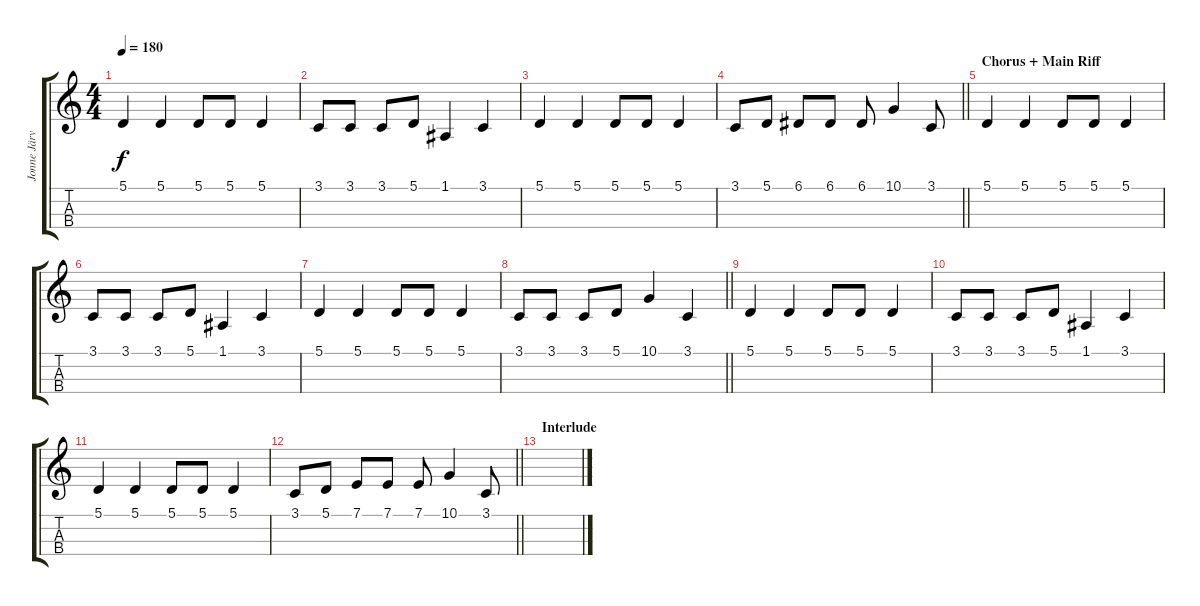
\track ("Jonne Järvelä" "Jonne Järv") {instrument lead6voice}
\staff {score tabs}
\tuning (A3 D3 G2 C2) {hide}
\ts (4 4)
\tempo 180
\clef g2
\ks c
5.1.4{dy f} 5.1.4 5.1.8 5.1.8 5.1.4 |
3.1.8 3.1.8 3.1.8 5.1.8 1.1.4 3.1.4 |
5.1.4 5.1.4 5.1.8 5.1.8 5.1.4 |
\barLineRight lightlight
3.1.8 5.1.8 6.1.8 6.1.8 6.1.8 10.1.4 3.1.8 |
\section ("" "Chorus + Main Riff")
5.1.4 5.1.4 5.1.8 5.1.8 5.1.4 |
3.1.8 3.1.8 3.1.8 5.1.8 1.1.4 3.1.4 |
5.1.4 5.1.4 5.1.8 5.1.8 5.1.4 |
\barLineRight lightlight
3.1.8 3.1.8 3.1.8 5.1.8 10.1.4 3.1.4 |
5.1.4 5.1.4 5.1.8 5.1.8 5.1.4 |
3.1.8 3.1.8 3.1.8 5.1.8 1.1.4 3.1.4 |
5.1.4 5.1.4 5.1.8 5.1.8 5.1.4 |
\barLineRight lightlight
3.1.8 5.1.8 7.1.8 7.1.8 7.1.8 10.1.4 3.1.8 |
\section ("" "Interlude")
